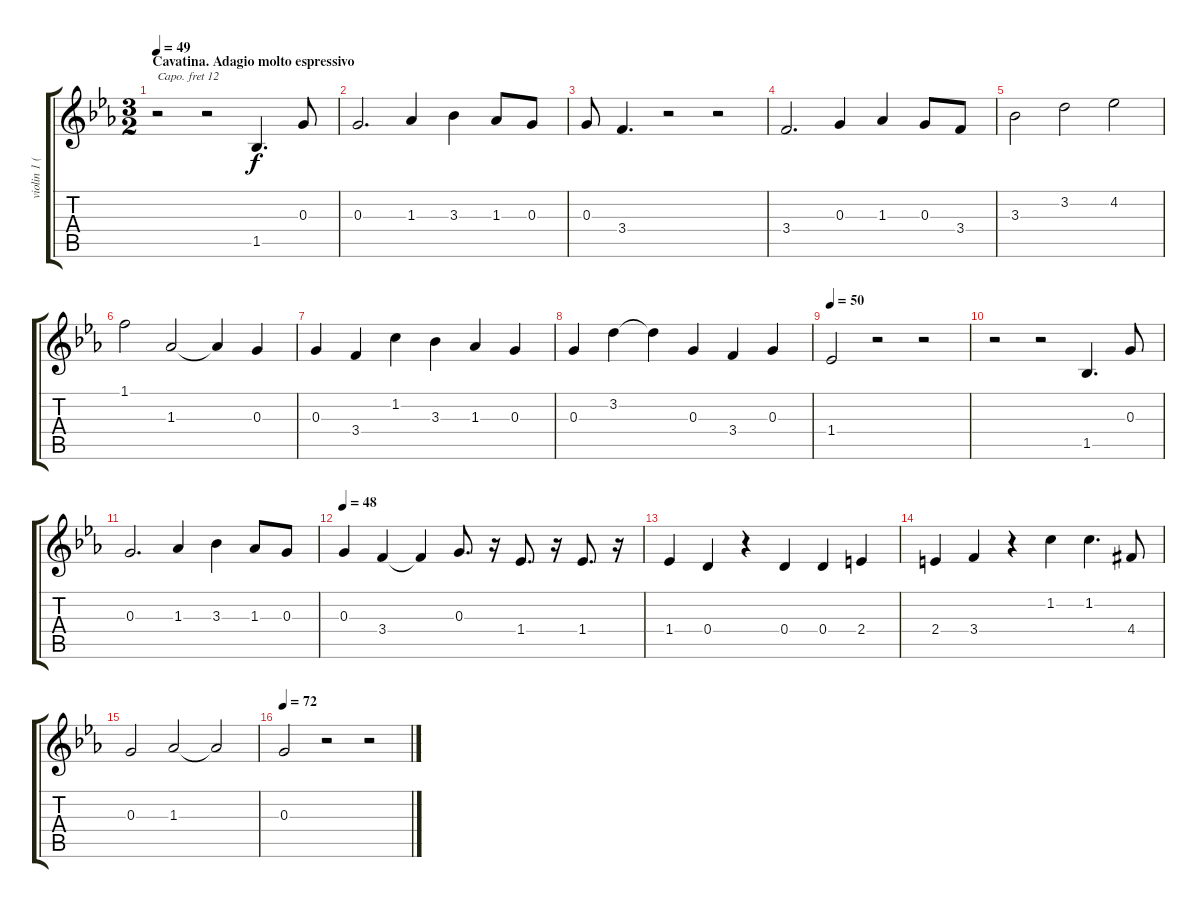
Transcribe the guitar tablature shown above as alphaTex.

\track ("violin 1 (+12)" "violin 1 (") {instrument violin}
\staff {score tabs}
\capo 12
\tuning (E4 B3 G3 D3 A2 E2) {hide}
\ts (3 2)
\section ("" "Cavatina. Adagio molto espressivo")
\tempo 49
\clef g2
\ks eb
r.2{dy f instrument violin} r.2 1.5.4{d} 0.3.8 |
0.3.2{d} 1.3.4 3.3.4 1.3.8 0.3.8 |
0.3.8 3.4.4{d} r.2 r.2 |
3.4.2{d} 0.3.4 1.3.4 0.3.8 3.4.8 |
3.3.2 3.2.2 4.2.2 |
1.1.2 1.3.2 1.3{t}.4 0.3.4 |
0.3.4 3.4.4 1.2.4 3.3.4 1.3.4 0.3.4 |
0.3.4 3.2.4 3.2{t}.4 0.3.4 3.4.4 0.3.4 |
\tempo 50
1.4.2 r.2 r.2 |
r.2 r.2 1.5.4{d} 0.3.8 |
0.3.2{d} 1.3.4 3.3.4 1.3.8 0.3.8 |
\tempo 48
0.3.4 3.4.4 3.4{t}.4 0.3.8{d} r.16 1.4.8{d} r.16 1.4.8{d} r.16 |
1.4.4 0.4.4 r.4 0.4.4 0.4.4 2.4.4 |
2.4.4 3.4.4 r.4 1.2.4 1.2.4{d} 4.4{acc #}.8 |
0.3.2 1.3.2 1.3{t}.2 |
\tempo 72
0.3.2 r.2 r.2
